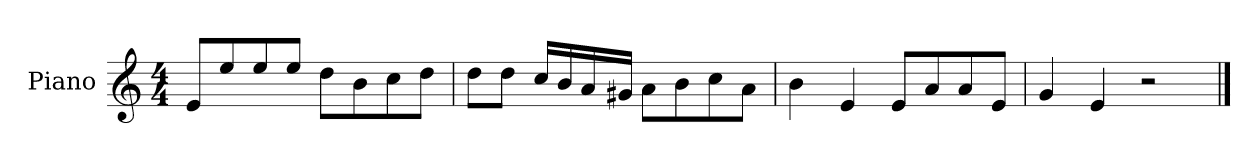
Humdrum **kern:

**kern
*part1
*staff1
*I"Piano
*I'P-no
*clefG2
*k[]
*M4/4
*MM90
=1
8e/L
8ee/
8ee/
8ee/J
8dd\L
8b\
8cc\
8dd\J
=2
8dd\L
8dd\J
16cc/LL
16b/
16a/
16g#X/JJ
8a\L
8b\
8cc\
8a\J
=3
4b\
4e/
8e/L
8a/
8a/
8e/J
=4
4g/
4e/
2r
==
*-
